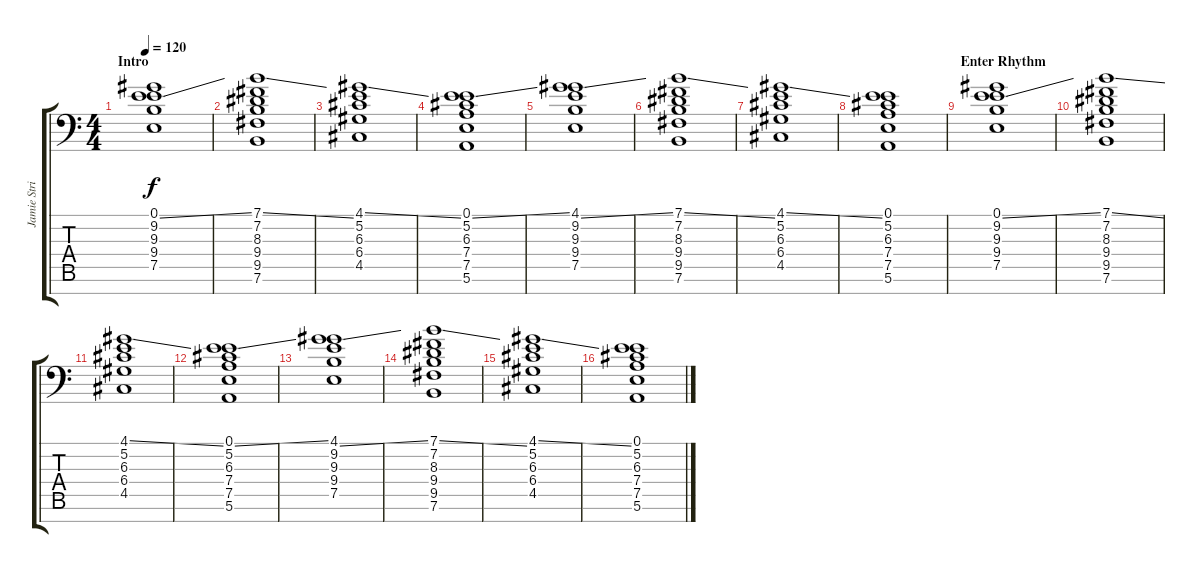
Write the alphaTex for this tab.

\track ("Jamie Strings" "Jamie Stri") {instrument synthstrings1}
\staff {score tabs}
\tuning (E4 B3 G3 D3 A2 E2 E1) {hide}
\ts (4 4)
\section ("" "Intro")
\tempo 120
\clef f4
\ks c
(0.1{ss} 9.2 9.3 9.4 7.5).1{dy f instrument synthstrings1} |
(7.1{ss} 7.2 8.3 9.4 9.5 7.6).1 |
(4.1{ss} 5.2 6.3 6.4 4.5).1 |
(0.1{ss} 5.2 6.3 7.4 7.5 5.6).1 |
(4.1{ss} 9.2 9.3 9.4 7.5).1 |
(7.1{ss} 7.2 8.3 9.4 9.5 7.6).1 |
(4.1{ss} 5.2 6.3 6.4 4.5).1 |
(0.1 5.2 6.3 7.4 7.5 5.6).1 |
\section ("" "Enter Rhythm")
(0.1{ss} 9.2 9.3 9.4 7.5).1 |
(7.1{ss} 7.2 8.3 9.4 9.5 7.6).1 |
(4.1{ss} 5.2 6.3 6.4 4.5).1 |
(0.1{ss} 5.2 6.3 7.4 7.5 5.6).1 |
(4.1{ss} 9.2 9.3 9.4 7.5).1 |
(7.1{ss} 7.2 8.3 9.4 9.5 7.6).1 |
(4.1{ss} 5.2 6.3 6.4 4.5).1 |
(0.1 5.2 6.3 7.4 7.5 5.6).1
